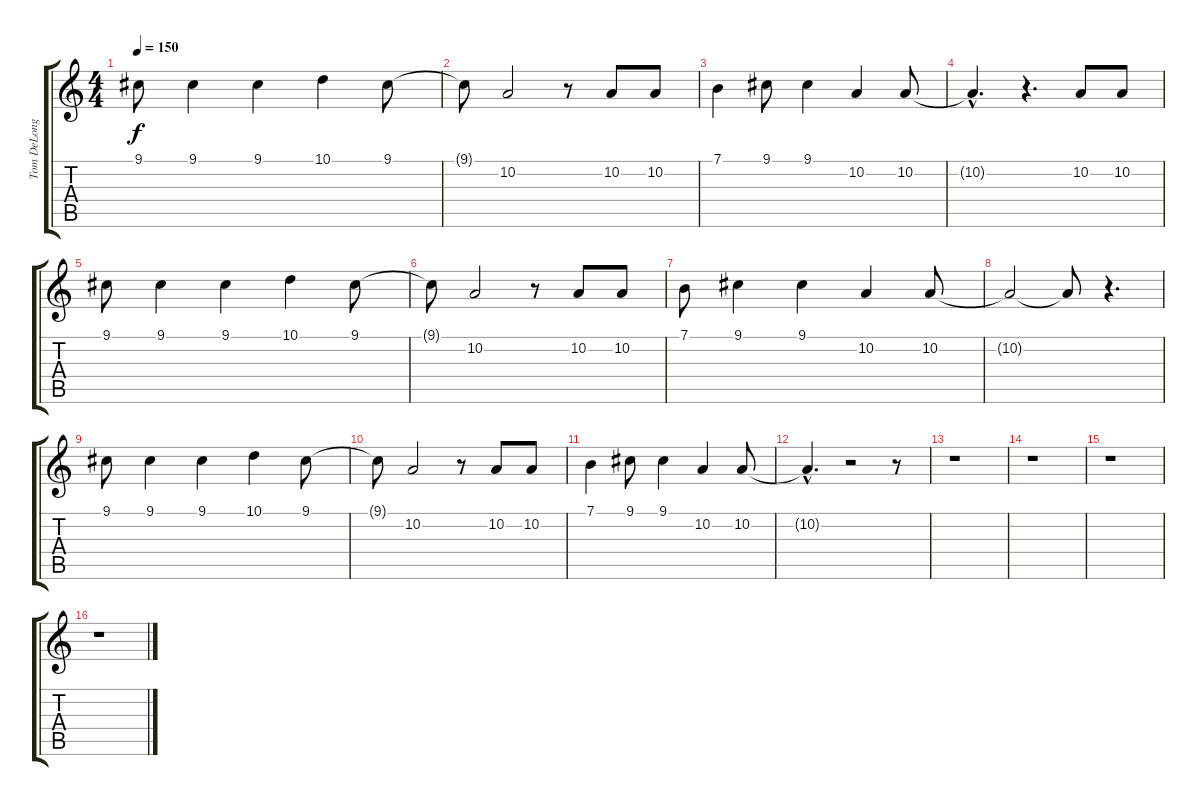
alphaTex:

\track ("Tom DeLonges(voice)" "Tom DeLong") {instrument bassoon}
\staff {score tabs}
\tuning (E4 B3 G3 D3 A2 E2) {hide}
\ts (4 4)
\tempo 150
\clef g2
\ks c
9.1.8{dy f} 9.1.4 9.1.4 10.1.4 9.1.8 |
9.1{t}.8 10.2.2 r.8 10.2.8 10.2.8 |
7.1.4 9.1.8 9.1.4 10.2.4 10.2.8 |
10.2{hac t}.4{d} r.4{d} 10.2.8 10.2.8 |
9.1.8 9.1.4 9.1.4 10.1.4 9.1.8 |
9.1{t}.8 10.2.2 r.8 10.2.8 10.2.8 |
7.1.8 9.1.4 9.1.4 10.2.4 10.2.8 |
10.2{t}.2 10.2{t}.8 r.4{d} |
9.1.8 9.1.4 9.1.4 10.1.4 9.1.8 |
9.1{t}.8 10.2.2 r.8 10.2.8 10.2.8 |
7.1.4 9.1.8 9.1.4 10.2.4 10.2.8 |
10.2{hac t}.4{d} r.2 r.8 |
r.1 |
r.1 |
r.1 |
r.1
